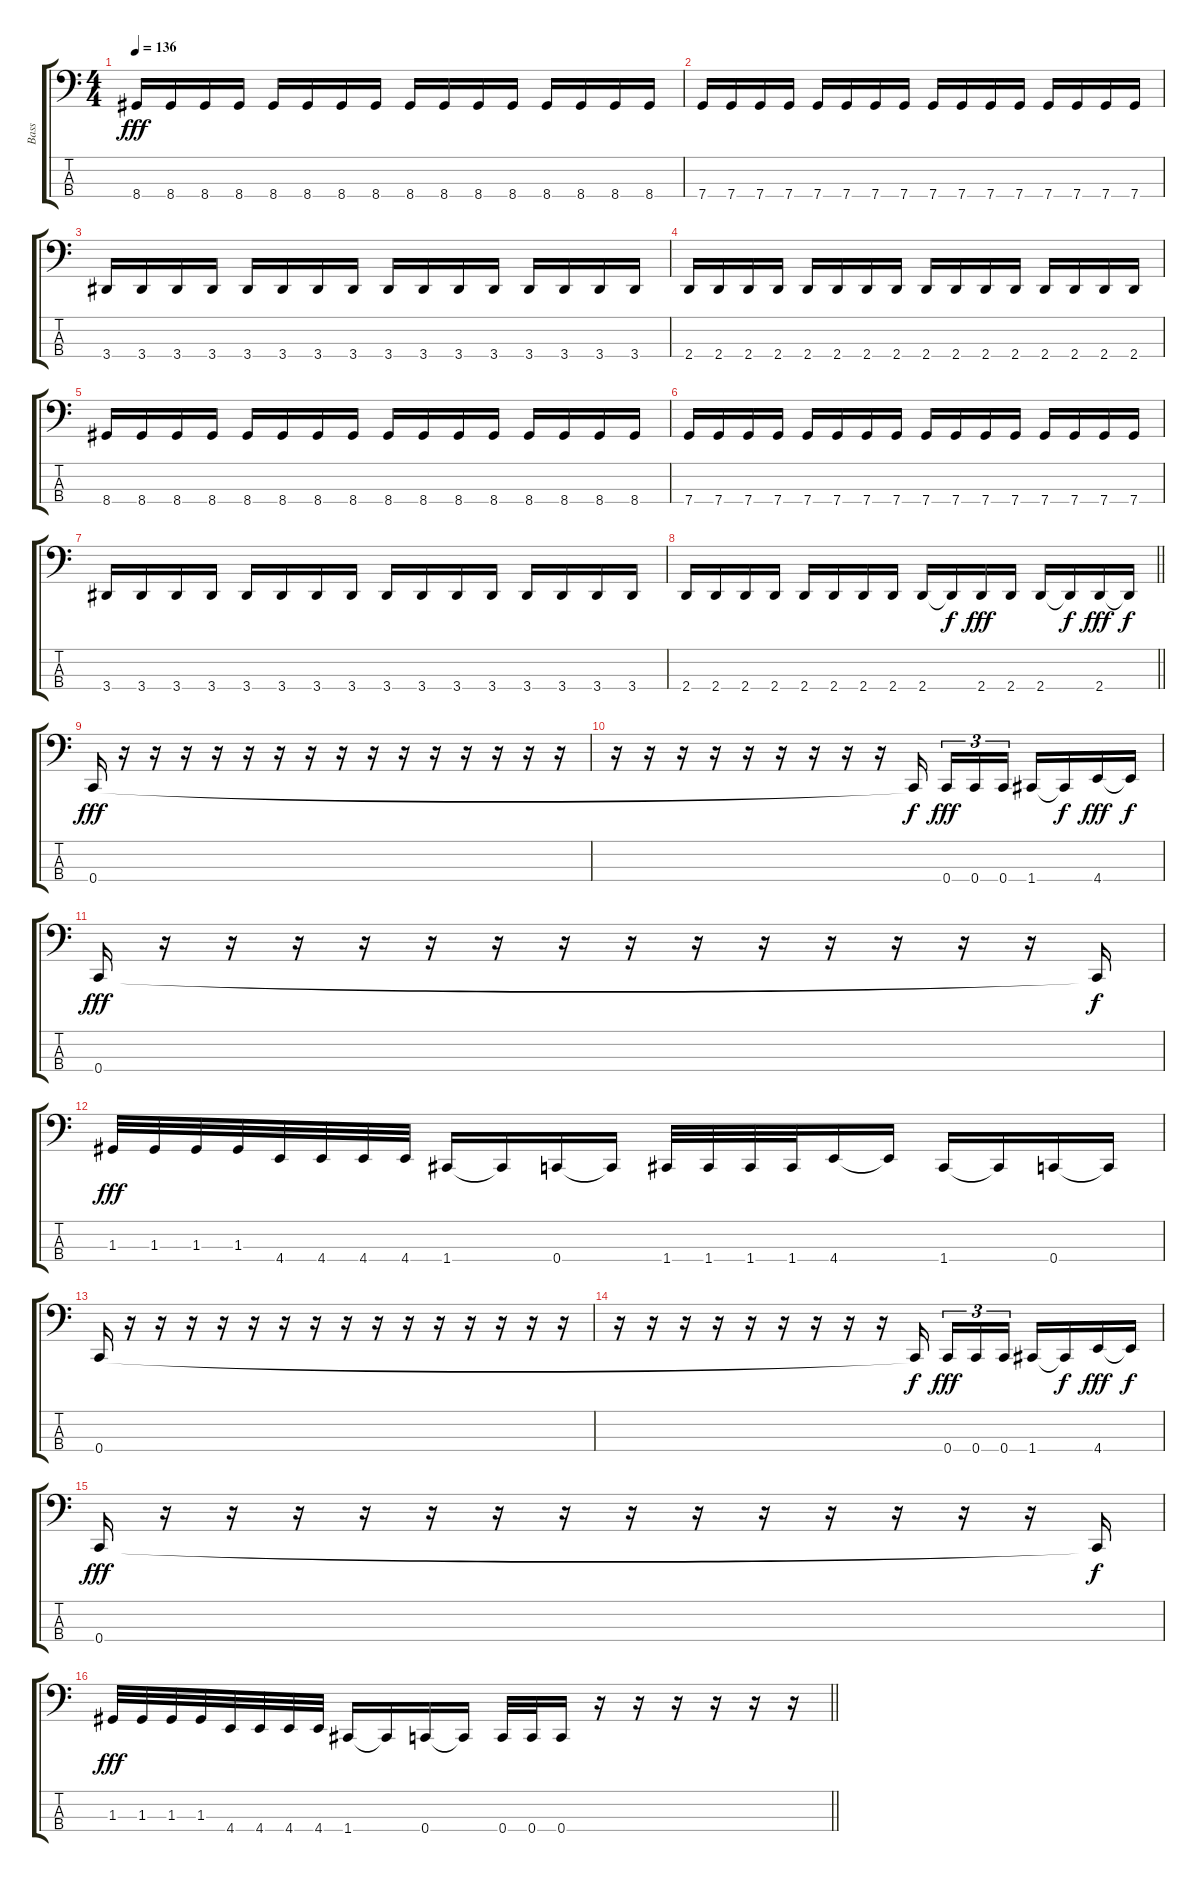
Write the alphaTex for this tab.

\track ("Bass" "Bass") {instrument electricbasspick}
\staff {score tabs}
\tuning (F2 C2 G1 C1) {hide}
\ts (4 4)
\tempo 136
\clef f4
\ks c
8.4.16{dy fff} 8.4.16 8.4.16 8.4.16 8.4.16 8.4.16 8.4.16 8.4.16 8.4.16 8.4.16 8.4.16 8.4.16 8.4.16 8.4.16 8.4.16 8.4.16 |
7.4.16 7.4.16 7.4.16 7.4.16 7.4.16 7.4.16 7.4.16 7.4.16 7.4.16 7.4.16 7.4.16 7.4.16 7.4.16 7.4.16 7.4.16 7.4.16 |
3.4.16 3.4.16 3.4.16 3.4.16 3.4.16 3.4.16 3.4.16 3.4.16 3.4.16 3.4.16 3.4.16 3.4.16 3.4.16 3.4.16 3.4.16 3.4.16 |
2.4.16 2.4.16 2.4.16 2.4.16 2.4.16 2.4.16 2.4.16 2.4.16 2.4.16 2.4.16 2.4.16 2.4.16 2.4.16 2.4.16 2.4.16 2.4.16 |
8.4.16 8.4.16 8.4.16 8.4.16 8.4.16 8.4.16 8.4.16 8.4.16 8.4.16 8.4.16 8.4.16 8.4.16 8.4.16 8.4.16 8.4.16 8.4.16 |
7.4.16 7.4.16 7.4.16 7.4.16 7.4.16 7.4.16 7.4.16 7.4.16 7.4.16 7.4.16 7.4.16 7.4.16 7.4.16 7.4.16 7.4.16 7.4.16 |
3.4.16 3.4.16 3.4.16 3.4.16 3.4.16 3.4.16 3.4.16 3.4.16 3.4.16 3.4.16 3.4.16 3.4.16 3.4.16 3.4.16 3.4.16 3.4.16 |
\barLineRight lightlight
2.4.16 2.4.16 2.4.16 2.4.16 2.4.16 2.4.16 2.4.16 2.4.16 2.4.16 2.4{t}.16{dy f} 2.4.16{dy fff} 2.4.16 2.4.16 2.4{t}.16{dy f} 2.4.16{dy fff} 2.4{t}.16{dy f} |
\section ("" "")
0.4.16{dy fff} r.16 r.16 r.16 r.16 r.16 r.16 r.16 r.16 r.16 r.16 r.16 r.16 r.16 r.16 r.16 |
r.16 r.16 r.16 r.16 r.16 r.16 r.16 r.16 r.16 0.4{t}.16{dy f beam splitsecondary} 0.4.16{tu (3 2) dy fff} 0.4.16{tu (3 2)} 0.4.16{tu (3 2)} 1.4.16 1.4{t}.16{dy f} 4.4.16{dy fff} 4.4{t}.16{dy f} |
0.4.16{dy fff} r.16 r.16 r.16 r.16 r.16 r.16 r.16 r.16 r.16 r.16 r.16 r.16 r.16 r.16 0.4{t}.16{dy f} |
1.3.32{dy fff} 1.3.32 1.3.32 1.3.32 4.4.32 4.4.32 4.4.32 4.4.32 1.4.16 1.4{t}.16 0.4.16 0.4{t}.16 1.4.32 1.4.32 1.4.32 1.4.32 4.4.16 4.4{t}.16 1.4.16 1.4{t}.16 0.4.16 0.4{t}.16 |
0.4.16 r.16 r.16 r.16 r.16 r.16 r.16 r.16 r.16 r.16 r.16 r.16 r.16 r.16 r.16 r.16 |
r.16 r.16 r.16 r.16 r.16 r.16 r.16 r.16 r.16 0.4{t}.16{dy f beam splitsecondary} 0.4.16{tu (3 2) dy fff} 0.4.16{tu (3 2)} 0.4.16{tu (3 2)} 1.4.16 1.4{t}.16{dy f} 4.4.16{dy fff} 4.4{t}.16{dy f} |
0.4.16{dy fff} r.16 r.16 r.16 r.16 r.16 r.16 r.16 r.16 r.16 r.16 r.16 r.16 r.16 r.16 0.4{t}.16{dy f} |
\barLineRight lightlight
1.3.32{dy fff} 1.3.32 1.3.32 1.3.32 4.4.32 4.4.32 4.4.32 4.4.32 1.4.16 1.4{t}.16 0.4.16 0.4{t}.16 0.4.32 0.4.32 0.4.16 r.16 r.16 r.16 r.16 r.16 r.16
